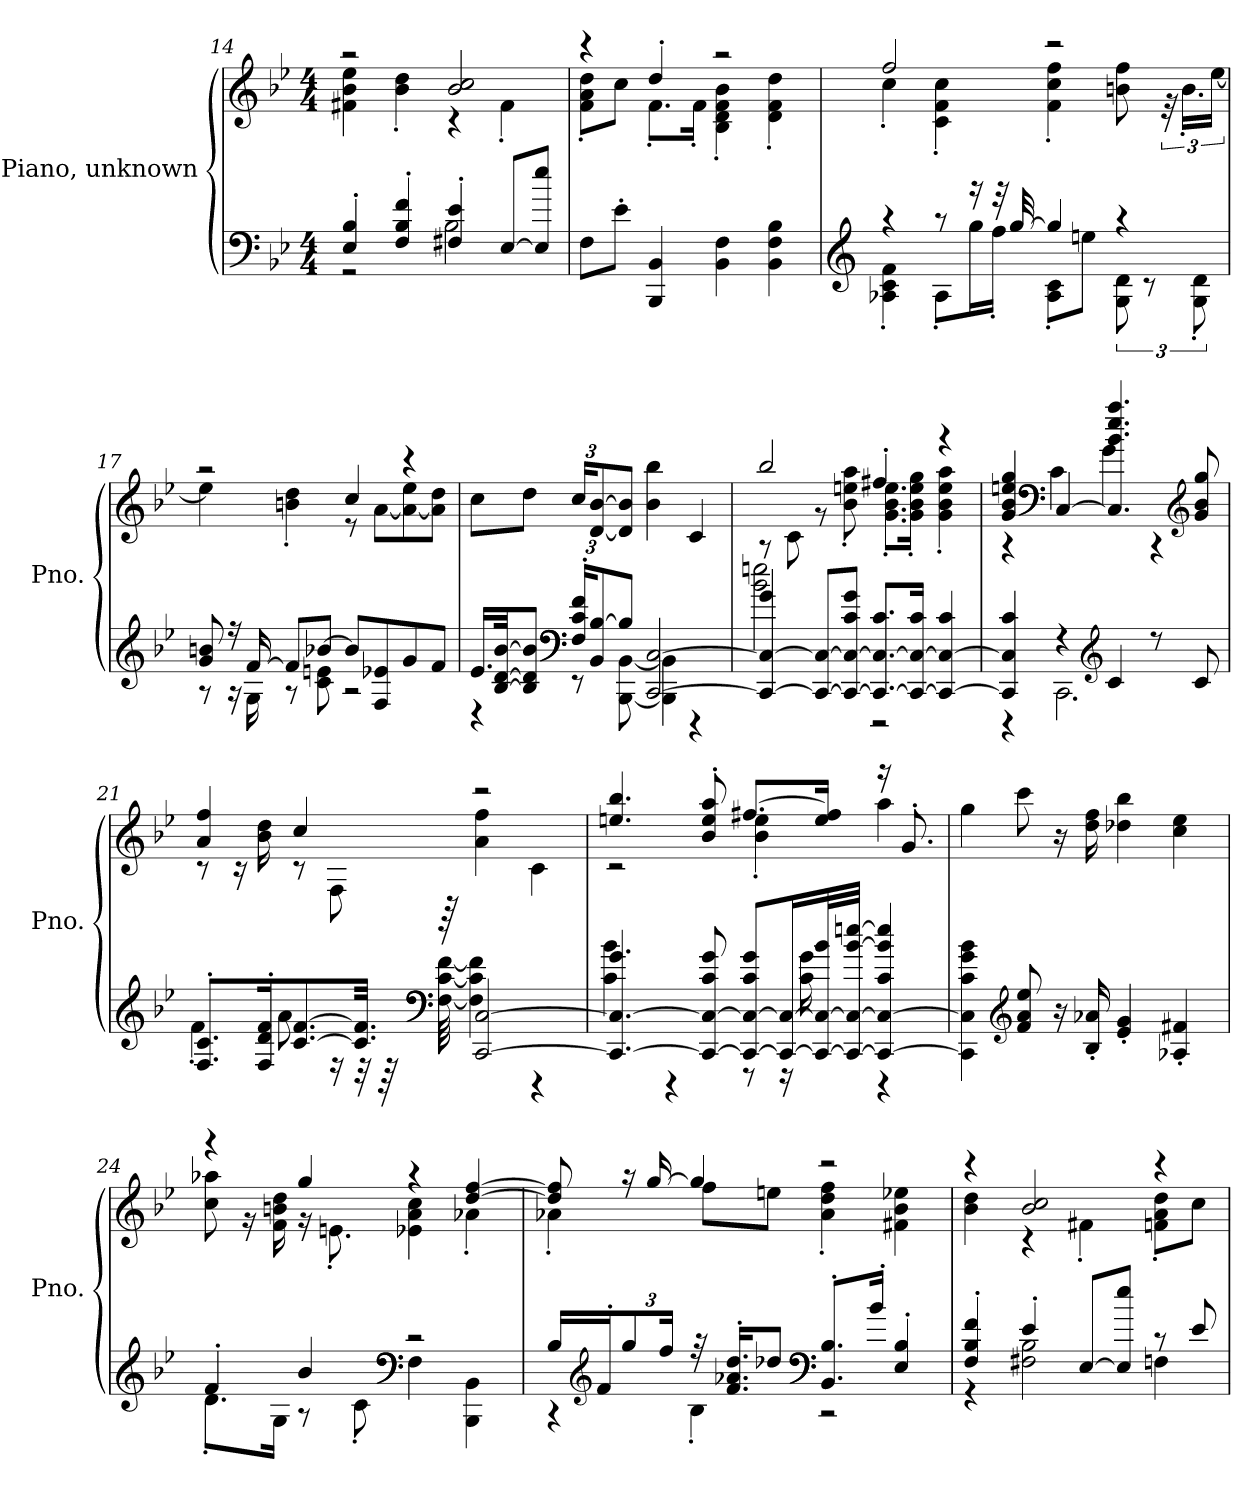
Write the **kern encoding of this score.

**kern	**kern
*part1	*part1
*staff2	*staff1
*I"Piano, unknown	*
*I'Pno.	*
!!LO:LB:g=z
*clefF4	*clefG2
*k[b-e-]	*k[b-e-]
*M4/4	*M4/4
=14	=14
*^	*^
4E-/' 4B-/'	2r	2r	4f#X\ 4b-\ 4ee-\
4F/' 4B-/' 4f/'	.	.	4b-\' 4dd\'
4F#X/' 4e-/'	2B-\	2b-/ 2cc/	4r
[8E-/L	.	.	4f#'\
8E-/] 8ee-/J	.	.	.
*v	*v	*	*
=15	=15	=15
8F\L	4r	8f\' 8a\' 8dd\'L
8e-'\J	.	8cc\J
4BBB-/ 4BB-/	4dd'/	8.f'\L
.	.	16f'\Jk
4BB-\ 4F\	2r	4B-\' 4d\' 4f\' 4b-\'
4BB-\ 4F\ 4B-\	.	4d\' 4f\' 4dd\'
=16	=16	=16
*clefG2	*	*
*^	*	*
4r	4A-X\' 4c\' 4f\'	2ff/	4cc'\
8r	8A-'\L	.	4c\' 4f\' 4cc\'
16r	16gg\L	.	.
32r	16ff'\JJ	.	.
[32gg/	.	.	.
4gg/]	8A-\' 8c\'L	2r	4f\' 4cc\' 4ff\'
.	8een\J	.	.
4r	12G\ 12d\	.	8bn\ 8ff\
.	12r	.	.
.	.	.	48r
.	.	.	24.b'\LL
.	12G\' 12d\'	.	.
.	.	.	[24ee-\JJ
!!LO:PB:g=z	!!
=17	=17	=17	=17
8g/ 8bn/	8r	2r	4ee-\]
16r	16r	.	.
[16f/	16G\	.	.
8f/L]	8r	.	4bn\' 4dd\'
[8b-X/J	8c\ 8en\	.	.
8b-/L]	2r	4cc/	8r
8F/ 8e-X/	.	.	[8a\L
8g/	.	4r	8a\_ 8ee-\
8f/J	.	.	8a\] 8dd\J
*	*	*v	*v
=18	=18	=18
16.e-/LL	4r	8cc\L
[32B-/ [32d/ [32b-/JK	.	.
8B-/] 8d/] 8b-/]J	.	8dd\J
*clefF4	*	*
*Xbrackettup	*	*Xbrackettup
24F/' 24c/' 24f/'KL	8r	24cc/KL
12BB-/ [12B-/	.	[12d/ [12b-/
8B-/J]	[8BBB-\ [8BB-\	8d/] 8b-/]J
[2CC/ [2C/	4BBB-\] 4BB-\]	4b-\ 4bb-\
.	4r	4c/
=19	=19	=19
*	*	*^
4CC/_ 4C/_ 4g/	2b-\ 2een\	2bb-/	8r
.	.	.	8c\
8CC/_ 8C/_L	.	.	8r
8CC/_ 8C/_ 8c/ 8g/J	.	.	8b-\' 8een\' 8aa\'
8.CC/_ 8.C/_ 8.c/L	2r	4ff#X'/	8.g\' 8.b-\' 8.ee\'L
16CC/_ 16C/_ 16c/Jk	.	.	16g\' 16b-\' 16ee\' 16gg\'Jk
4CC/_ 4C/_ 4c/	.	4r	4g\' 4b-\' 4ee\' 4aa\'
!!LO:LB:g=z	!!
=20	=20	=20	=20
4CC/] 4C/] 4c/	4r	4g/ 4b-/ 4een/ 4gg/	4r
*	*	*clefF4	*
4r	2.CC\	[4C/	4c\
*clefG2	*	*	*
4c/	.	4.C/] 4.b-/ 4.ee/ 4.aa/	4g\
8r	.	.	4r
*	*	*clefG2	*
8c/	.	8g/ 8b-/ 8gg/	.
=21	=21	=21	=21
8.F/' 8.c/'L	4f'\	4a/ 4ff/	8r
.	.	.	16r
16F/' 16d/' 16f/'K	.	.	16b-\ 16dd\
[8.c/ [8.f/	8a\	4cc/	8r
.	16r	.	8F\
32.c/] 32.f/]Jkk	32r	.	.
.	64r	.	.
*clefF4	*	*	*
64r	[64F\ [64c\ [64f\	.	.
[2CC/ [2C/	4F\] 4c\] 4f\]	2r	4a\ 4ff\
.	4r	.	4c\
!!LO:LB:g=z	!!
=22	=22	=22	=22
4.CC/_ 4.C/_ 4.g/	4c\ 4b-\	4.een/ 4.bb-/	2r
.	4r	.	.
8CC/_ 8C/_ 8c/ 8g/	.	8b-/' 8ee/' 8aa/'	.
8CC/_ 8C/_ 8c/ 8g/L	8r	[8.ff#X/L	4b-\' 4ee\'
16CC/_ 16C/_L	16r	.	.
32CC/_ 32C/_ 32b-/L	16c\ 16g\	16ee/ 16ff#/]Jk	.
32CC/_ 32C/_ [32b-/ [32een/JJJ	.	.	.
4CC/_ 4C/_ 4c/ 4b-/] 4ee/]	4r	16r	4aa\
.	.	8.g'/	.
*v	*v	*	*
*	*v	*v
=23	=23
4CC\] 4C\] 4c\ 4g\ 4b-\	4gg\
*clefG2	*
8f/ 8a/ 8ee-/	8ccc\
16r	16r
16B-/' 16a-X/'	16dd\ 16ff\
4e-/' 4g/'	4dd-X\ 4bb-\
4A-X/' 4f#X/'	4cc\ 4ee-\
=24	=24
*^	*^
4f'/	8.d'\L	4r	8cc\ 8aa-X\
.	.	.	16r
.	16G\Jk	.	16f\ 16bn\ 16dd\
4b-/	8r	4gg/	16r
.	.	.	8.en'\
.	8c'\	.	.
*clefF4	*	*	*
2r	4F\	4r	4e-X\ 4a\ 4cc\
.	4BBB-\ 4BB-\	[4dd/ [4ff/	4a-X'\
!!LO:LB:g=z	!!
=25	=25	=25	=25
16B-/LL	4r	8dd/] 8ff/]	4a-X'\
*clefG2	*	*	*
16f'/J	.	.	.
12gg/	.	16r	.
.	.	[16gg/	.
24ff/Jk	.	.	.
32r	4B-'\	4gg/]	8ff\L
16.f/' 16.a-X/' 16.dd/'KL	.	.	.
8dd-X/J	.	.	8een\J
*clefF4	*	*	*
8.BB-/' 8.B-/'L	2r	2r	4a-\' 4dd\' 4ff\'
16b-'/Jk	.	.	.
4E-/' 4B-/'	.	.	4f#X\ 4b-\ 4ee-X\
=26	=26	=26	=26
4F/' 4B-/' 4f/'	4r	4r	4b-\ 4dd\
4e-'/	2F#X\ 2B-\	2b-/ 2cc/	4r
[8E-/L	.	.	4f#X'\
8E-/] 8ee-/J	.	.	.
8r	4Fn\	4r	8fn\' 8a\' 8dd\'L
8e-/	.	.	8cc\J
*v	*v	*	*
*	*v	*v
=	=
*-	*-
